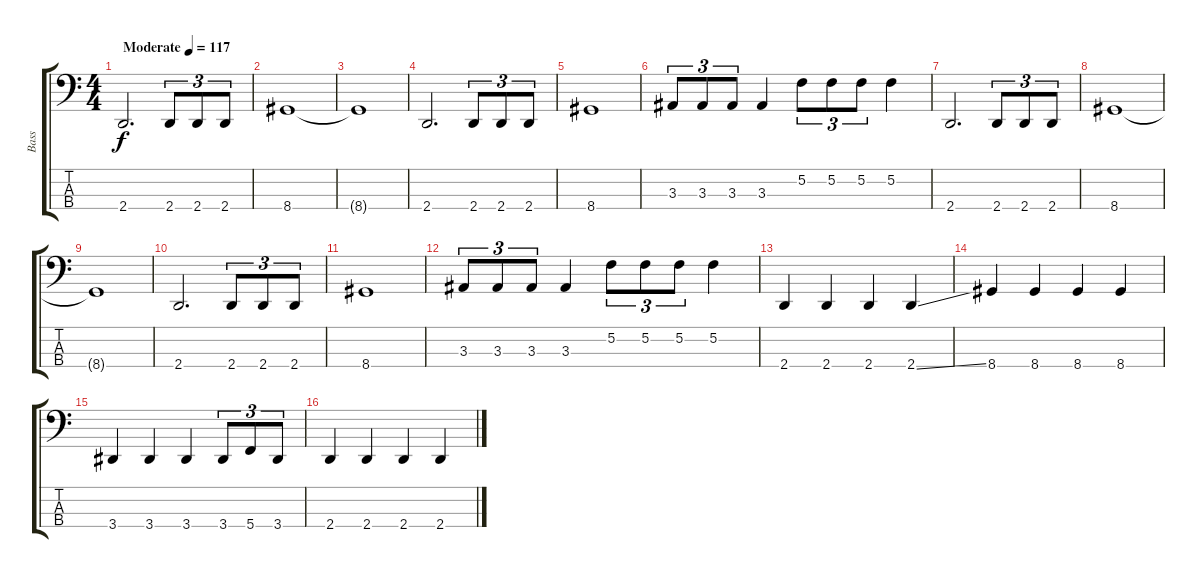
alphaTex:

\track ("Bass" "Bass") {instrument electricbassfinger}
\staff {score tabs}
\tuning (F2 C2 G1 C1) {hide}
\ts (4 4)
\tempo (117 "Moderate")
\clef f4
\ks c
2.4.2{d dy f instrument electricbassfinger} 2.4.8{tu (3 2)} 2.4.8{tu (3 2)} 2.4.8{tu (3 2)} |
8.4.1 |
8.4{t}.1 |
2.4.2{d} 2.4.8{tu (3 2)} 2.4.8{tu (3 2)} 2.4.8{tu (3 2)} |
8.4.1 |
3.3.8{tu (3 2)} 3.3.8{tu (3 2)} 3.3.8{tu (3 2)} 3.3.4 5.2.8{tu (3 2)} 5.2.8{tu (3 2)} 5.2.8{tu (3 2)} 5.2.4 |
2.4.2{d} 2.4.8{tu (3 2)} 2.4.8{tu (3 2)} 2.4.8{tu (3 2)} |
8.4.1 |
8.4{t}.1 |
2.4.2{d} 2.4.8{tu (3 2)} 2.4.8{tu (3 2)} 2.4.8{tu (3 2)} |
8.4.1 |
3.3.8{tu (3 2)} 3.3.8{tu (3 2)} 3.3.8{tu (3 2)} 3.3.4 5.2.8{tu (3 2)} 5.2.8{tu (3 2)} 5.2.8{tu (3 2)} 5.2.4 |
2.4.4 2.4.4 2.4.4 2.4{ss}.4 |
8.4.4 8.4.4 8.4.4 8.4.4 |
3.4.4 3.4.4 3.4.4 3.4.8{tu (3 2)} 5.4.8{tu (3 2)} 3.4.8{tu (3 2)} |
2.4.4 2.4.4 2.4.4 2.4{ss}.4
